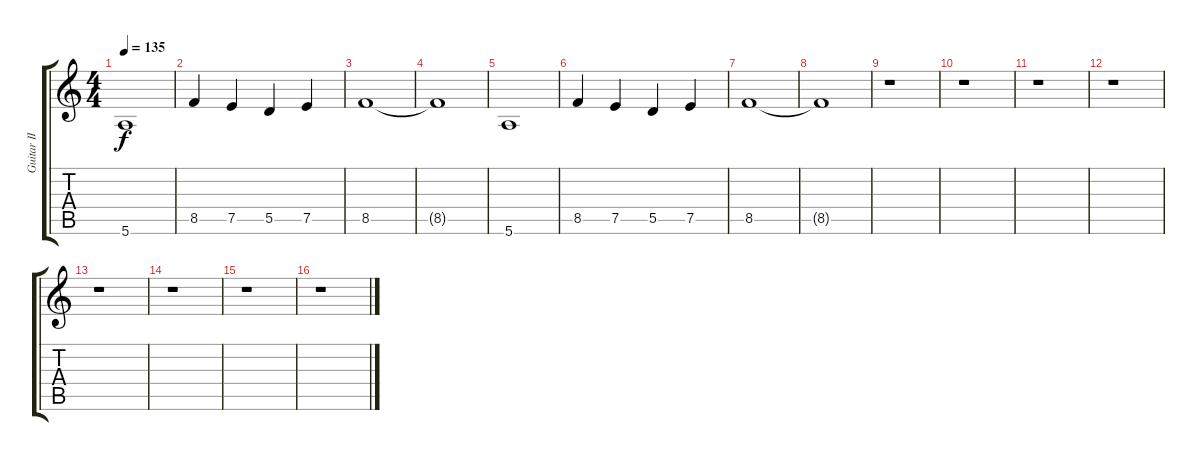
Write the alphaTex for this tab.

\track ("Guitar II" "Guitar II") {instrument distortionguitar}
\staff {score tabs}
\tuning (E4 B3 G3 D3 A2 E2) {hide}
\ts (4 4)
\tempo 135
\clef g2
\ks c
5.6.1{dy f} |
8.5.4 7.5.4 5.5.4 7.5.4 |
8.5.1 |
8.5{t}.1 |
5.6.1 |
8.5.4 7.5.4 5.5.4 7.5.4 |
8.5.1 |
8.5{t}.1 |
r.1{volume 11} |
r.1 |
r.1 |
r.1 |
r.1 |
r.1 |
r.1 |
r.1
